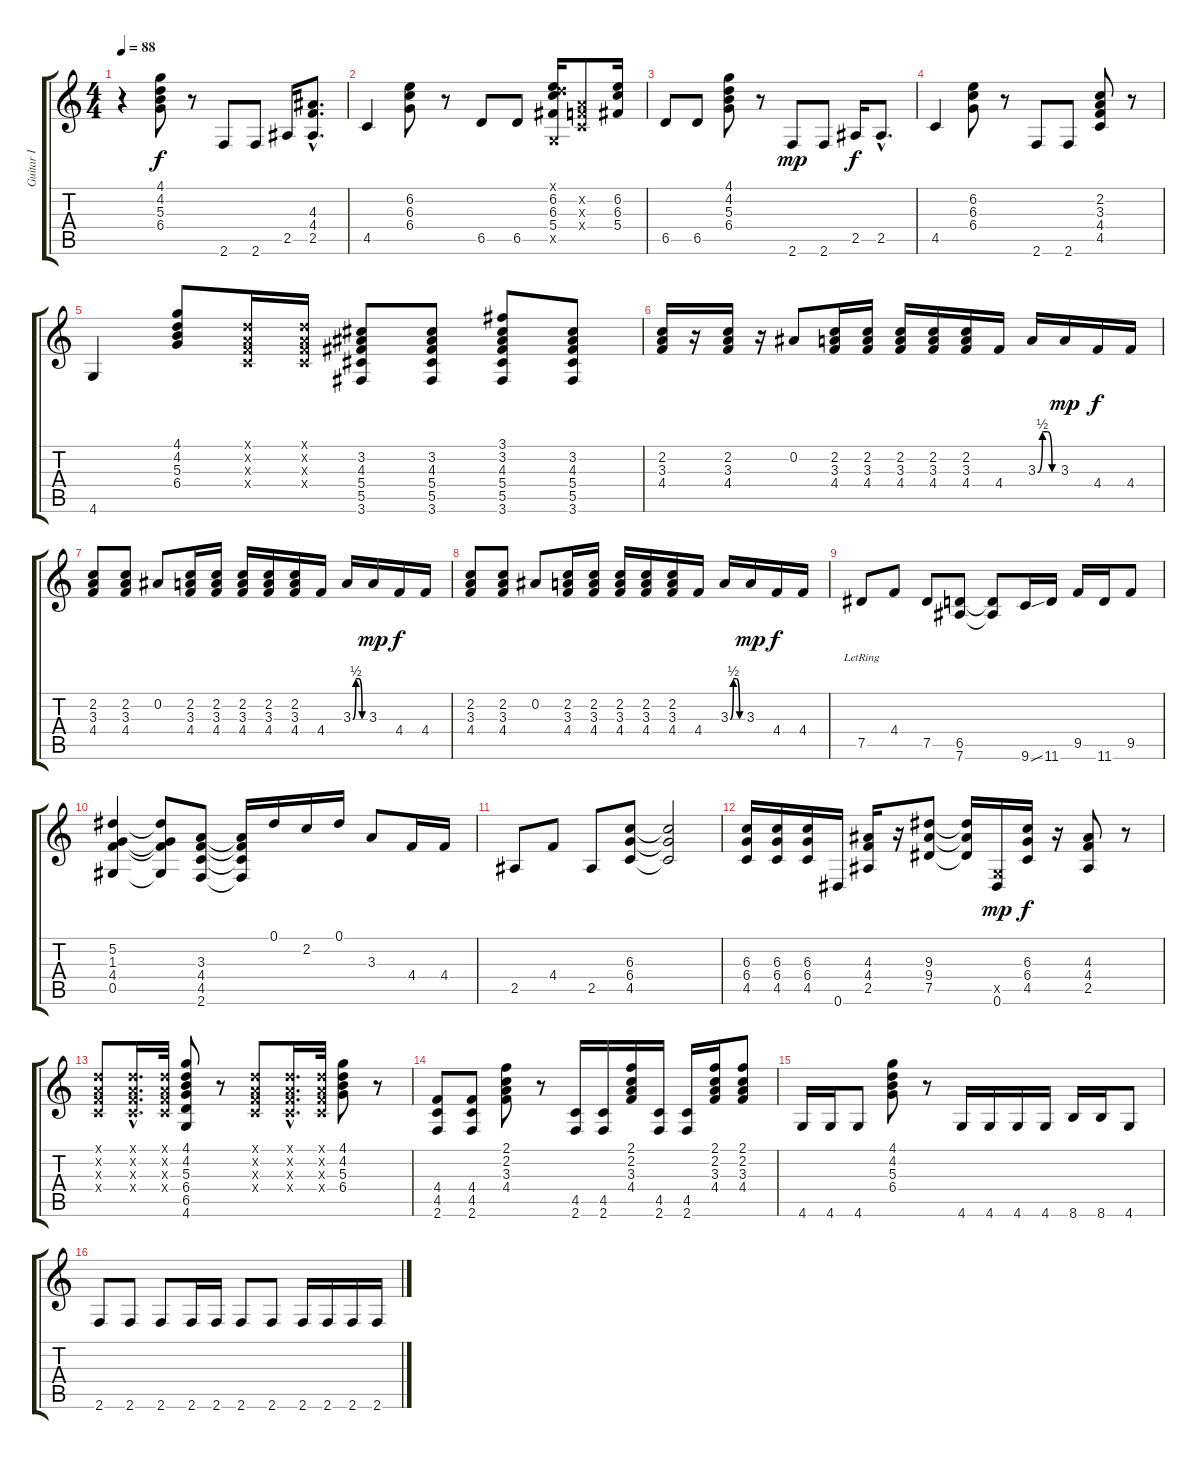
\track ("Guitar I" "Guitar I") {instrument overdrivenguitar}
\staff {score tabs}
\tuning (Eb4 Bb3 Gb3 Db3 Ab2 Eb2) {hide}
\ts (4 4)
\tempo 88
\clef g2
\ks c
r.4{dy f} (4.1 4.2 5.3 6.4).8 r.8 2.6.8 2.6.8 2.5.16 (4.3{hac} 4.4{hac} 2.5{hac}).8{d} |
4.5.4 (6.2 6.3 6.4).8 r.8 6.5.8 6.5.8 (-1.1{x} 6.2 6.3 5.4 -1.5{x}).16 (-1.2{x} -1.3{x} -1.4{x}).8 (6.2 6.3 5.4).16 |
6.5.8 6.5.8 (4.1 4.2 5.3 6.4).8 r.8 2.6.8{dy mp} 2.6.8 2.5.16{dy f} 2.5{hac}.8{d} |
4.5.4 (6.2 6.3 6.4).8 r.8 2.6.8 2.6.8 (2.2 3.3 4.4 4.5).8 r.8 |
4.6.4 (4.1 4.2 5.3 6.4).8 (-1.1{x} -1.2{x} -1.3{x} -1.4{x}).16 (-1.1{x} -1.2{x} -1.3{x} -1.4{x}).16 (3.2 4.3 5.4 5.5 3.6).8 (3.2 4.3 5.4 5.5 3.6).8 (3.1 3.2 4.3 5.4 5.5 3.6).8 (3.2 4.3 5.4 5.5 3.6).8 |
(2.2 3.3 4.4).16 r.16 (2.2 3.3 4.4).16 r.16 0.2.8 (2.2 3.3 4.4).16 (2.2 3.3 4.4).16 (2.2 3.3 4.4).16 (2.2 3.3 4.4).16 (2.2 3.3 4.4).16 4.4.16 3.3{be (custom 0 0 15 2 30 2 45 0 60 0)}.16 3.3.16{dy mp} 4.4.16{dy f} 4.4.16 |
(2.2 3.3 4.4).8 (2.2 3.3 4.4).8 0.2.8 (2.2 3.3 4.4).16 (2.2 3.3 4.4).16 (2.2 3.3 4.4).16 (2.2 3.3 4.4).16 (2.2 3.3 4.4).16 4.4.16 3.3{be (custom 0 0 15 2 30 2 45 0 60 0)}.16 3.3.16{dy mp} 4.4.16{dy f} 4.4.16 |
(2.2 3.3 4.4).8 (2.2 3.3 4.4).8 0.2.8 (2.2 3.3 4.4).16 (2.2 3.3 4.4).16 (2.2 3.3 4.4).16 (2.2 3.3 4.4).16 (2.2 3.3 4.4).16 4.4.16 3.3{be (custom 0 0 15 2 30 2 45 0 60 0)}.16 3.3.16{dy mp} 4.4.16{dy f} 4.4.16 |
7.5{lr}.8 4.4.8 7.5.8 (6.5 7.6).8 (6.5{t} 7.6{t}).8 9.6{ss}.16 11.6.16 9.5.16 11.6.16 9.5.8 |
(5.2 1.3 4.4 0.5).4 (5.2{t} 1.3{t} 4.4{t} 0.5{t}).8 (3.3 4.4 4.5 2.6).8 (3.3{t} 4.4{t} 4.5{t} 2.6{t}).16 0.1.16 2.2.16 0.1.16 3.3.8 4.4.16 4.4.16 |
2.5.8 4.4.8 2.5.8 (6.3 6.4 4.5).8 (6.3{t} 6.4{t} 4.5{t}).2 |
(6.3 6.4 4.5).16 (6.3 6.4 4.5).16 (6.3 6.4 4.5).16 0.6.16 (4.3 4.4 2.5).16 r.16 (9.3 9.4 7.5).8 (9.3{t} 9.4{t} 7.5{t}).16 (-1.5{x} 0.6).16{dy mp} (6.3 6.4 4.5).16{dy f} r.16 (4.3 4.4 2.5).8 r.8 |
(-1.1{x} -1.2{x} -1.3{x} -1.4{x}).8 (-1.1{hac x} -1.2{hac x} -1.3{hac x} -1.4{hac x}).16{d} (-1.1{x} -1.2{x} -1.3{x} -1.4{x}).32 (4.1 4.2 5.3 6.4 6.5 4.6).8 r.8 (-1.1{x} -1.2{x} -1.3{x} -1.4{x}).8 (-1.1{hac x} -1.2{hac x} -1.3{hac x} -1.4{hac x}).16{d} (-1.1{x} -1.2{x} -1.3{x} -1.4{x}).32 (4.1 4.2 5.3 6.4).8 r.8 |
(4.4 4.5 2.6).8 (4.4 4.5 2.6).8 (2.1 2.2 3.3 4.4).8 r.8 (4.5 2.6).16 (4.5 2.6).16 (2.1 2.2 3.3 4.4).16 (4.5 2.6).16 (4.5 2.6).16 (2.1 2.2 3.3 4.4).16 (2.1 2.2 3.3 4.4).8 |
4.6.16 4.6.16 4.6.8 (4.1 4.2 5.3 6.4).8 r.8 4.6.16 4.6.16 4.6.16 4.6.16 8.6.16 8.6.16 4.6.8 |
2.6.8 2.6.8 2.6.8 2.6.16 2.6.16 2.6.8 2.6.8 2.6.16 2.6.16 2.6.16 2.6.16
